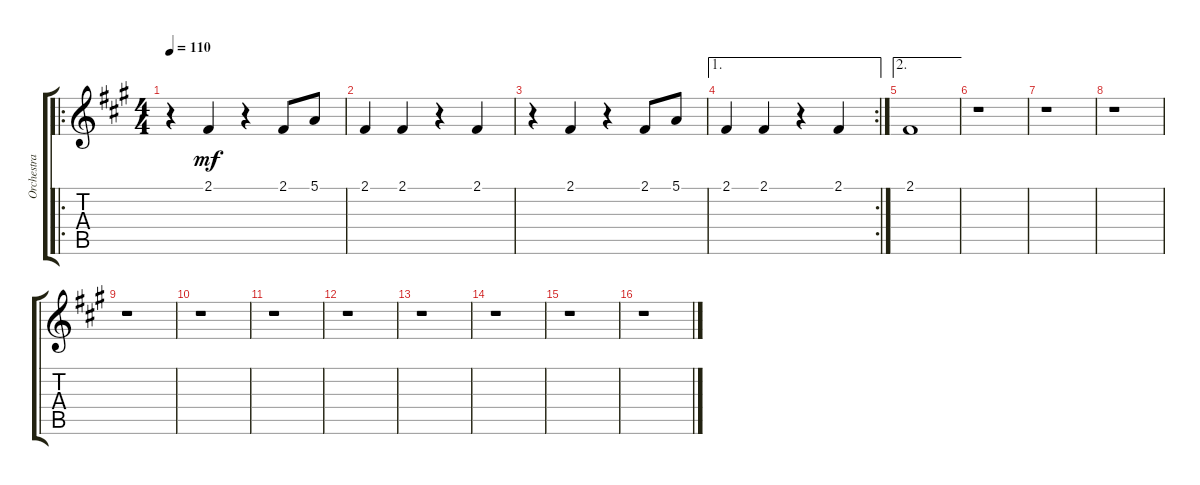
\track ("Orchestra (Hit)" "Orchestra ") {instrument orchestrahit}
\staff {score tabs}
\tuning (E4 B3 G3 D3 A2 E2) {hide}
\ro
\ts (4 4)
\tempo 110
\clef g2
\ks a
r.4{dy mf} 2.1.4 r.4 2.1.8 5.1.8 |
2.1.4 2.1.4 r.4 2.1.4 |
r.4 2.1.4 r.4 2.1.8 5.1.8 |
\ae 1
\rc 2
2.1.4 2.1.4 r.4 2.1.4 |
\ae 2
2.1.1 |
r.1 |
r.1 |
r.1 |
r.1 |
r.1 |
r.1 |
r.1 |
r.1 |
r.1 |
r.1 |
r.1
